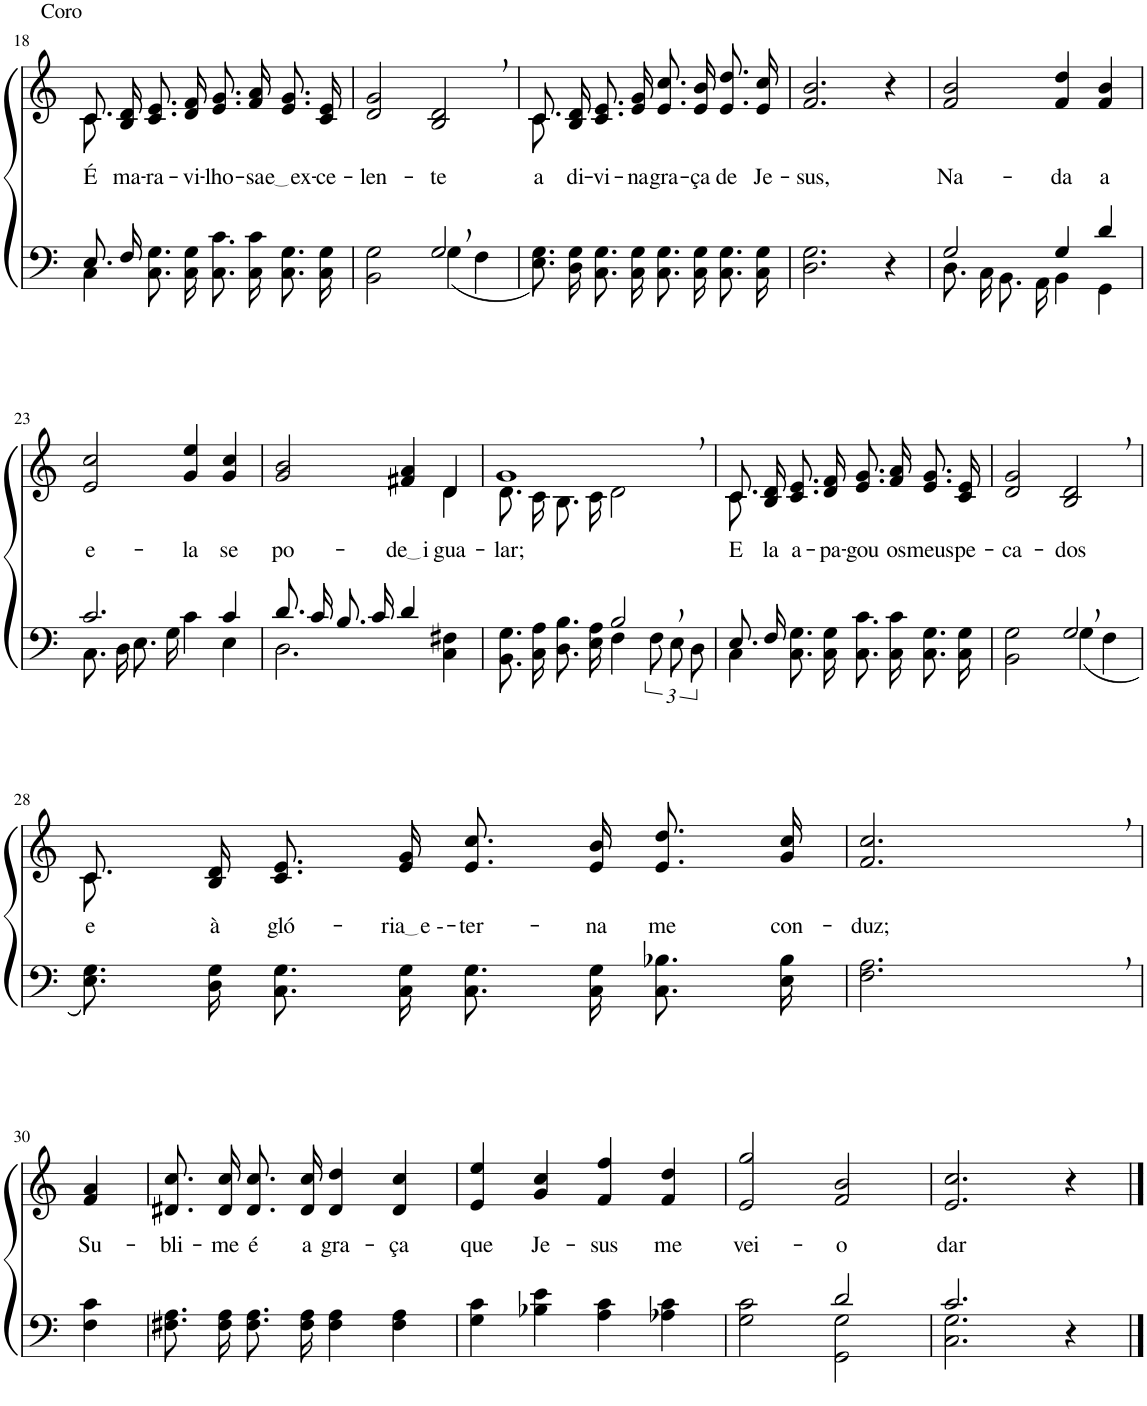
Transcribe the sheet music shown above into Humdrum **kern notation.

**kern	**kern	**text
*part2	*part1	*part1
*staff2	*staff1	*staff1
*I"Parte III e IV	*I"Parte I e II	*
!!LO:PB:g=z
*clefF4	*clefG2	*
*Trd1c2	*Trd1c2	*
*k[]	*k[]	*
*M4/4	*M4/4	*
=18	=18	=18
*^	*^	*
!	!	!LO:TX:a:t=Coro	!	!
!	!	!	!	!LO:LY:b
8.E/L	4C\	8.c/L	8.c\	É
!	!	!	!	!LO:LY:b
16F/Jk	.	16B/ 16d/Jk	2ryy	ma-
!	!	!	!	!LO:LY:b
4ryy	8.C\ 8.G\L	8.c/ 8.e/L	.	-ra-
!	!	!	!	!LO:LY:b
.	16C\ 16G\Jk	16d/ 16f/Jk	.	-vi-
!	!	!	!	!LO:LY:b
2ryy	8.C\ 8.c\L	8.e/ 8.g/L	.	-lho-
!	!	!	!	!LO:LY:b
.	16C\ 16c\Jk	16f/ 16a/Jk	4ryy	-sa
!	!	!	!	!LO:LY:b
.	8.C\ 8.G\L	8.e/ 8.g/L	.	e ex
!	!	!	!	!LO:LY:b
.	16C\ 16G\Jk	16c/ 16e/Jk	16ryy	-ce-
=19	=19	=19	=19	=19
!	!	!	!	!LO:LY:b
*	*	*v	*v	*
2ryy	2BB\ 2G\	2d/ 2g/	-len-
!	!	!	!LO:LY:b
2G,/	(4G\	2B/, 2d/,	-te
.	4F\	.	.
=20	=20	=20	=20
*	*	*^	*
!	!	!	!	!LO:LY:b
*v	*v	*	*	*
8.E\ 8.G\L)	8.c/L	8.c\	a
!	!	!	!LO:LY:b
16D\ 16G\Jk	16B/ 16d/Jk	2ryy	di-
!	!	!	!LO:LY:b
8.C\ 8.G\L	8.c/ 8.e/L	.	-vi-
!	!	!	!LO:LY:b
16C\ 16G\Jk	16e/ 16g/Jk	.	-na
!	!	!	!LO:LY:b
8.C\ 8.G\L	8.e/ 8.cc/L	.	gra-
!	!	!	!LO:LY:b
16C\ 16G\Jk	16e/ 16b/Jk	4ryy	-ça
!	!	!	!LO:LY:b
8.C\ 8.G\L	8.e/ 8.dd/L	.	de
!	!	!	!LO:LY:b
16C\ 16G\Jk	16e/ 16cc/Jk	16ryy	Je-
=21	=21	=21	=21
!	!	!	!LO:LY:b
*	*v	*v	*
2.D\ 2.G\	2.f/ 2.b/	-sus,
4r	4r	.
=22	=22	=22
*^	*	*
!	!	!	!LO:LY:b
2G/	8.D\L	2f/ 2b/	-Na-
.	16C\Jk	.	.
.	8.BB\L	.	.
.	16AA\Jk	.	.
!	!	!	!LO:LY:b
4G/	4BB\	4f/ 4dd/	-da
!	!	!	!LO:LY:b
4d/	4GG\	4f/ 4b/	a
!!LO:LB:g=z
=23	=23	=23	=23
!	!	!	!LO:LY:b
2.c/	8.C\L	2e/ 2cc/	e-
.	16D\Jk	.	.
.	8.E\L	.	.
.	16G\Jk	.	.
!	!	!	!LO:LY:b
.	4c\	4g/ 4ee/	-la
!	!	!	!LO:LY:b
4c/	4E\	4g/ 4cc/	se
=24	=24	=24	=24
!	!	!	!LO:LY:b
*	*	*^	*
8.d/L	2.D\	2g/ 2b/	2.ryy	po-
16c/Jk	.	.	.	.
8.B/L	.	.	.	.
16c/Jk	.	.	.	.
!	!	!	!	!LO:LY:b
4d/	.	4f#X/ 4a/	.	de i
!	!	!	!	!LO:LY:b
4ryy	4C\ 4F#X\	4d/	4d\	-gua-
=25	=25	=25	=25	=25
!	!	!	!	!LO:LY:b
2ryy	8.BB\ 8.G\L	1g,	8.d\L	-lar;
.	16C\ 16A\Jk	.	16c\Jk	.
.	8.D\ 8.B\L	.	8.B\L	.
.	16E\ 16A\Jk	.	16c\Jk	.
2B,/	4F\	.	2d\	.
.	12F\L	.	.	.
.	12E\	.	.	.
.	12D\J	.	.	.
=26	=26	=26	=26	=26
!	!	!	!	!LO:LY:b
8.E/L	4C\	8.c/L	8.c\	E-
!	!	!	!	!LO:LY:b
16F/Jk	.	16B/ 16d/Jk	2ryy	-la
!	!	!	!	!LO:LY:b
4ryy	8.C\ 8.G\L	8.c/ 8.e/L	.	a-
!	!	!	!	!LO:LY:b
.	16C\ 16G\Jk	16d/ 16f/Jk	.	-pa-
!	!	!	!	!LO:LY:b
2ryy	8.C\ 8.c\L	8.e/ 8.g/L	.	-gou
!	!	!	!	!LO:LY:b
.	16C\ 16c\Jk	16f/ 16a/Jk	4ryy	os
!	!	!	!	!LO:LY:b
.	8.C\ 8.G\L	8.e/ 8.g/L	.	meus
!	!	!	!	!LO:LY:b
.	16C\ 16G\Jk	16c/ 16e/Jk	16ryy	pe-
=27	=27	=27	=27	=27
!	!	!	!	!LO:LY:b
*	*	*v	*v	*
2ryy	2BB\ 2G\	2d/ 2g/	-ca-
!	!	!	!LO:LY:b
2G,/	(4G\	2B/, 2d/,	-dos
.	4F\	.	.
!!LO:LB:g=z
=28	=28	=28	=28
*	*	*^	*
!	!	!	!	!LO:LY:b
*v	*v	*	*	*
8.E\ 8.G\L)	8.c/L	8.c\	e
!	!	!	!LO:LY:b
16D\ 16G\Jk	16B/ 16d/Jk	2ryy	à
!	!	!	!LO:LY:b
8.C\ 8.G\L	8.c/ 8.e/L	.	gló-
!	!	!	!LO:LY:b
16C\ 16G\Jk	16e/ 16g/Jk	.	ria e -
!	!	!	!LO:LY:b
8.C\ 8.G\L	8.e/ 8.cc/L	.	-ter-
!	!	!	!LO:LY:b
16C\ 16G\Jk	16e/ 16b/Jk	4ryy	-na
!	!	!	!LO:LY:b
8.C\ 8.B-X\L	8.e/ 8.dd/L	.	me
!	!	!	!LO:LY:b
16E\ 16B-\Jk	16g/ 16cc/Jk	16ryy	con-
=29	=29	=29	=29
!	!	!	!LO:LY:b
*	*v	*v	*
2.F\, 2.A\,	2.f/, 2.cc/,	-duz;
!!LO:LB:g=z
=30	=30	=30
!	!	!LO:LY:b
4F\ 4c\	4f/ 4a/	Su-
=31	=31	=31
!	!	!LO:LY:b
8.F#X\ 8.A\L	8.d#X/ 8.cc/L	-bli-
!	!	!LO:LY:b
16F#\ 16A\Jk	16d#/ 16cc/Jk	-me
!	!	!LO:LY:b
8.F#\ 8.A\L	8.d#/ 8.cc/L	é
!	!	!LO:LY:b
16F#\ 16A\Jk	16d#/ 16cc/Jk	a
!	!	!LO:LY:b
4F#\ 4A\	4d#/ 4dd/	gra-
!	!	!LO:LY:b
4F#\ 4A\	4d#/ 4cc/	-ça
=32	=32	=32
!	!	!LO:LY:b
4G\ 4c\	4e/ 4ee/	que
!	!	!LO:LY:b
4B-X\ 4e\	4g/ 4cc/	Je-
!	!	!LO:LY:b
4A\ 4c\	4f/ 4ff/	-sus
!	!	!LO:LY:b
4A-X\ 4c\	4f/ 4dd/	me
=33	=33	=33
*^	*	*
!	!	!	!LO:LY:b
2ryy	2G\ 2c\	2e/ 2gg/	vei-
!	!	!	!LO:LY:b
2d/	2GG\ 2G\	2f/ 2b/	-o
=34	=34	=34	=34
!	!	!	!LO:LY:b
2.c/	2.C\ 2.G\	2.e/ 2.cc/	dar
4r	4ryy	4r	.
*v	*v	*	*
==	==	==
*-	*-	*-
